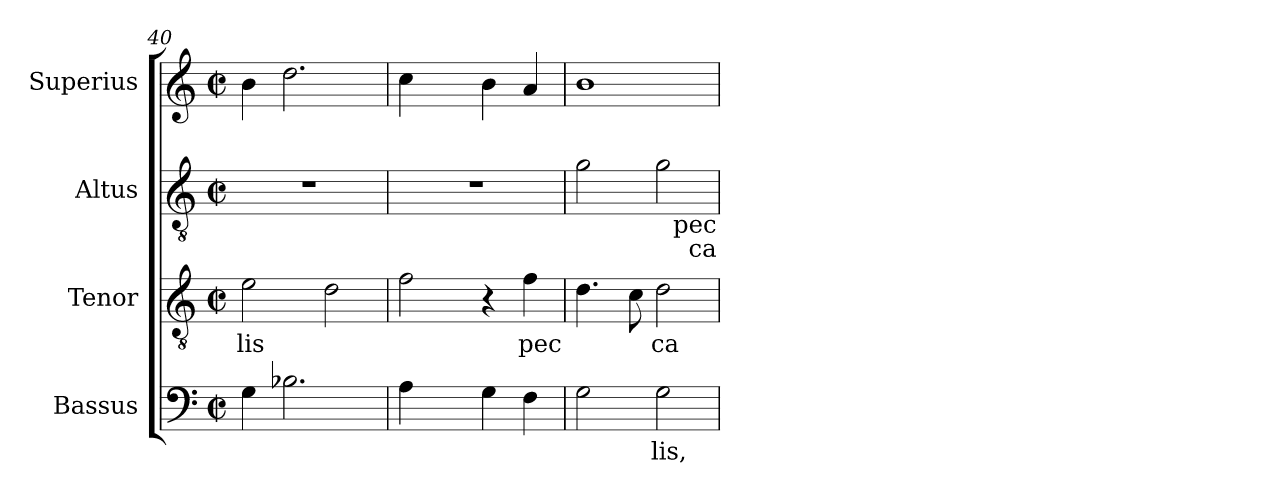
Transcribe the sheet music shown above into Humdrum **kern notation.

**kern	**text	**kern	**text	**kern	**kern
*part4	*part4	*part3	*part3	*part2	*part1
*staff4	*staff4	*staff3	*staff3	*staff2	*staff1
*I"Bassus	*	*I"Tenor	*	*I"Altus	*I"Superius
*I'Bas	*	*I'Ten	*	*I'Alt	*I'Sup
*clefF4	*	*clefGv2	*	*clefGv2	*clefG2
*M2/2	*	*M2/2	*	*M2/2	*M2/2
*met(c|)	*	*met(c|)	*	*met(c|)	*met(c|)
=40	=40	=40	=40	=40	=40
!	!	!	!LO:LY:b:cj	!	!
4G\	.	2e\	lis	1r	4b\
2.B-X\	.	.	.	.	2.dd\
.	.	2d\	.	.	.
=41	=41	=41	=41	=41	=41
4A\	.	2f\	.	1r	4cc\
4ryy	.	.	.	.	4ryy
4G\	.	4r	.	.	4b\
!	!	!	!LO:LY:b	!	!
4F\	.	4f\	pec	.	4a/
=42	=42	=42	=42	=42	=42
2G\	.	4.d\	.	2g\	1b
.	.	8c\	.	.	.
!	!LO:LY:b	!	!LO:LY:b:cj	!	!
2G\	lis,	2d\	ca	2g\	.
!	!	!	!	!LO:TX:b:t=pec	!
!	!	!	!	!LO:TX:b:t=ca	!
=	=	=	=	=	=
*-	*-	*-	*-	*-	*-
